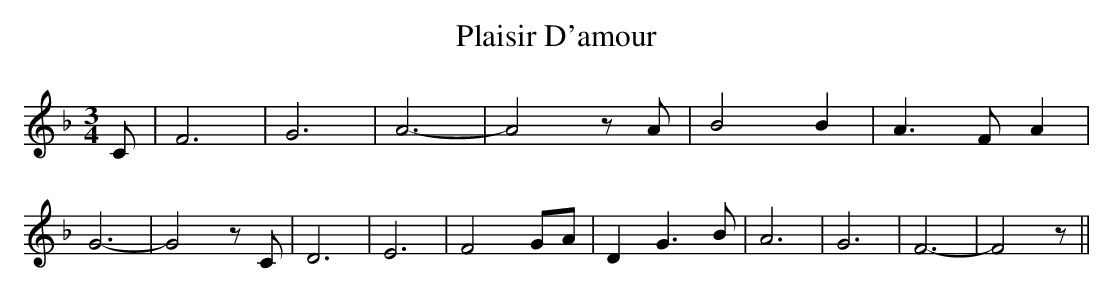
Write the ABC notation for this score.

X:1
T:Plaisir D'amour
M:3/4
L:1/2
K:F
 C/4| F3/2| G3/2| A3/2-| A z/4 A/4| B B/2| A3/4- F/4 A/2| G3/2-| G z/4 C/4|\
 D3/2| E3/2| F G/4A/4| D/2 G3/4 B/4| A3/2-| G3/2-| F3/2-| F z/4||
